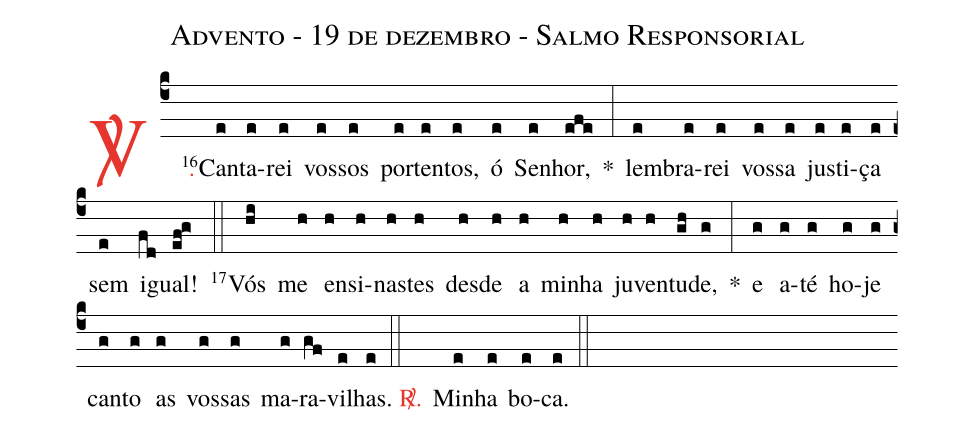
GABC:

name: Advento - 19 de dezembro - Salmo Responsorial;
%%
(c4)

<c><sp>V/</sp>.</c>() <v>\VSup{16}</v>Can(e)ta(e)rei(e) vos(e)sos(e) por(e)ten(e)tos,(e) ó(e) Se(e)nhor,(efe) *(:)
lem(e)bra(e)rei(e) vos(e)sa(e) jus(e)ti(e)ça(e) sem(e) i(fd)gual!(ef!g)

(::)

<v>\VSup{17}</v>Vós(hi) me(h) en(h)si(h)nas(h)tes(h) des(h)de(h) a(h) mi(h)nha(h) ju(h)ven(h)tu(gh)de,(g) *(:)
e(g) a(g)té(g) ho(g)je(g) can(g)to(g) as(g) vos(g)sas(g) ma(g)ra(gf)vi(e)lhas.(e)

(::)

<c><sp>R/</sp>.</c>() Mi(e)nha(e) bo(e)ca.(e)

(::)
